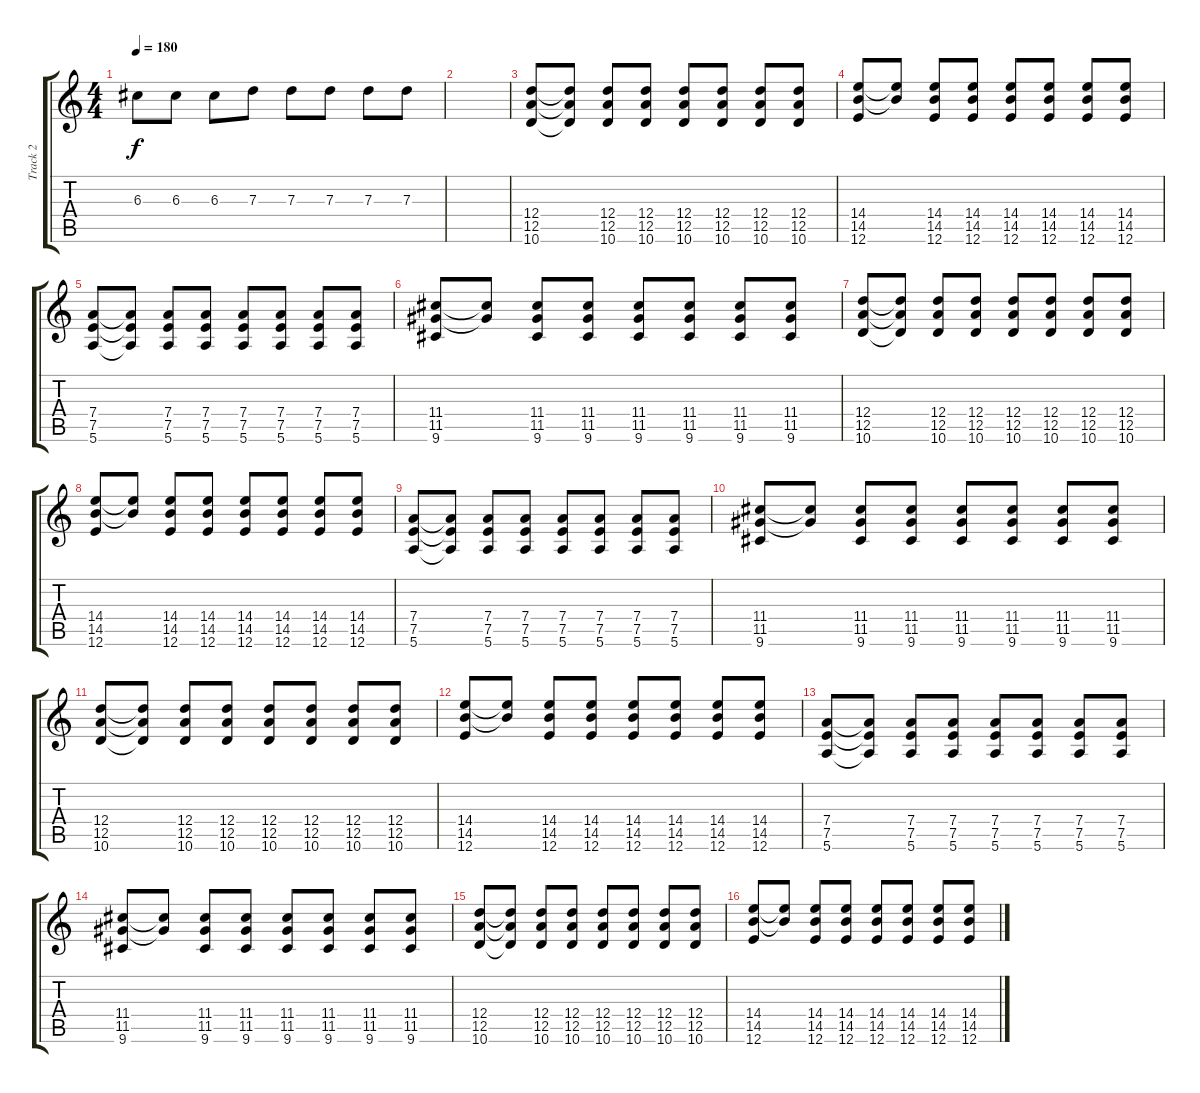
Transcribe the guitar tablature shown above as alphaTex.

\track ("Track 2" "Track 2") {instrument distortionguitar}
\staff {score tabs}
\tuning (E4 B3 G3 D3 A2 E2) {hide}
\ts (4 4)
\tempo 180
\clef g2
\ks c
6.3.8{dy f} 6.3.8 6.3.8 7.3.8 7.3.8 7.3.8 7.3.8 7.3.8 |
|
(12.4 12.5 10.6).8 (12.4{t} 12.5{t} 10.6{t}).8 (12.4 12.5 10.6).8 (12.4 12.5 10.6).8 (12.4 12.5 10.6).8 (12.4 12.5 10.6).8 (12.4 12.5 10.6).8 (12.4 12.5 10.6).8 |
(14.4 14.5 12.6).8 (14.4{t} 14.5{t}).8 (14.4 14.5 12.6).8 (14.4 14.5 12.6).8 (14.4 14.5 12.6).8 (14.4 14.5 12.6).8 (14.4 14.5 12.6).8 (14.4 14.5 12.6).8 |
(7.4 7.5 5.6).8 (7.4{t} 7.5{t} 5.6{t}).8 (7.4 7.5 5.6).8 (7.4 7.5 5.6).8 (7.4 7.5 5.6).8 (7.4 7.5 5.6).8 (7.4 7.5 5.6).8 (7.4 7.5 5.6).8 |
(11.4 11.5 9.6).8 (11.4{t} 11.5{t}).8 (11.4 11.5 9.6).8 (11.4 11.5 9.6).8 (11.4 11.5 9.6).8 (11.4 11.5 9.6).8 (11.4 11.5 9.6).8 (11.4 11.5 9.6).8 |
(12.4 12.5 10.6).8 (12.4{t} 12.5{t} 10.6{t}).8 (12.4 12.5 10.6).8 (12.4 12.5 10.6).8 (12.4 12.5 10.6).8 (12.4 12.5 10.6).8 (12.4 12.5 10.6).8 (12.4 12.5 10.6).8 |
(14.4 14.5 12.6).8 (14.4{t} 14.5{t}).8 (14.4 14.5 12.6).8 (14.4 14.5 12.6).8 (14.4 14.5 12.6).8 (14.4 14.5 12.6).8 (14.4 14.5 12.6).8 (14.4 14.5 12.6).8 |
(7.4 7.5 5.6).8 (7.4{t} 7.5{t} 5.6{t}).8 (7.4 7.5 5.6).8 (7.4 7.5 5.6).8 (7.4 7.5 5.6).8 (7.4 7.5 5.6).8 (7.4 7.5 5.6).8 (7.4 7.5 5.6).8 |
(11.4 11.5 9.6).8 (11.4{t} 11.5{t}).8 (11.4 11.5 9.6).8 (11.4 11.5 9.6).8 (11.4 11.5 9.6).8 (11.4 11.5 9.6).8 (11.4 11.5 9.6).8 (11.4 11.5 9.6).8 |
(12.4 12.5 10.6).8 (12.4{t} 12.5{t} 10.6{t}).8 (12.4 12.5 10.6).8 (12.4 12.5 10.6).8 (12.4 12.5 10.6).8 (12.4 12.5 10.6).8 (12.4 12.5 10.6).8 (12.4 12.5 10.6).8 |
(14.4 14.5 12.6).8 (14.4{t} 14.5{t}).8 (14.4 14.5 12.6).8 (14.4 14.5 12.6).8 (14.4 14.5 12.6).8 (14.4 14.5 12.6).8 (14.4 14.5 12.6).8 (14.4 14.5 12.6).8 |
(7.4 7.5 5.6).8 (7.4{t} 7.5{t} 5.6{t}).8 (7.4 7.5 5.6).8 (7.4 7.5 5.6).8 (7.4 7.5 5.6).8 (7.4 7.5 5.6).8 (7.4 7.5 5.6).8 (7.4 7.5 5.6).8 |
(11.4 11.5 9.6).8 (11.4{t} 11.5{t}).8 (11.4 11.5 9.6).8 (11.4 11.5 9.6).8 (11.4 11.5 9.6).8 (11.4 11.5 9.6).8 (11.4 11.5 9.6).8 (11.4 11.5 9.6).8 |
(12.4 12.5 10.6).8 (12.4{t} 12.5{t} 10.6{t}).8 (12.4 12.5 10.6).8 (12.4 12.5 10.6).8 (12.4 12.5 10.6).8 (12.4 12.5 10.6).8 (12.4 12.5 10.6).8 (12.4 12.5 10.6).8 |
(14.4 14.5 12.6).8 (14.4{t} 14.5{t}).8 (14.4 14.5 12.6).8 (14.4 14.5 12.6).8 (14.4 14.5 12.6).8 (14.4 14.5 12.6).8 (14.4 14.5 12.6).8 (14.4 14.5 12.6).8
